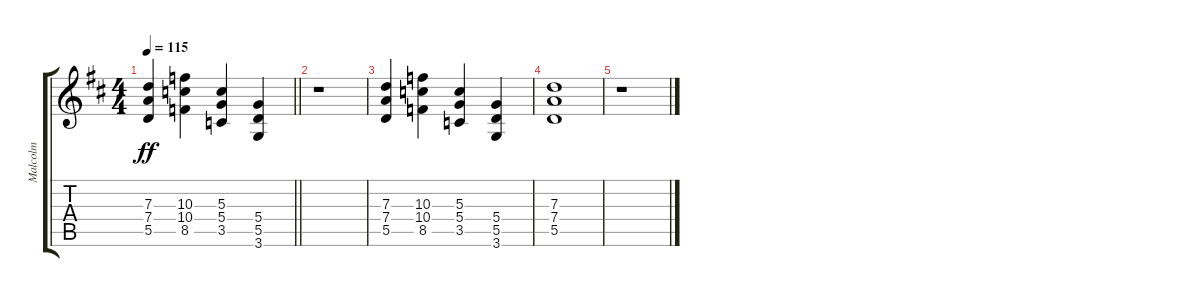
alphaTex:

\track ("Malcolm" "Malcolm") {instrument overdrivenguitar}
\staff {score tabs}
\tuning (E4 B3 G3 D3 A2 E2) {hide}
\ts (4 4)
\tempo 115
\clef g2
\barLineRight lightlight
\ks d
(7.3{t} 7.4{t} 5.5{t}).4{dy ff} (10.3 10.4 8.5).4 (5.3 5.4 3.5).4 (5.4 5.5 3.6).4 |
r.1 |
(7.3 7.4 5.5).4 (10.3 10.4 8.5).4 (5.3 5.4 3.5).4 (5.4 5.5 3.6).4 |
(7.3 7.4 5.5).1 |
r.1
